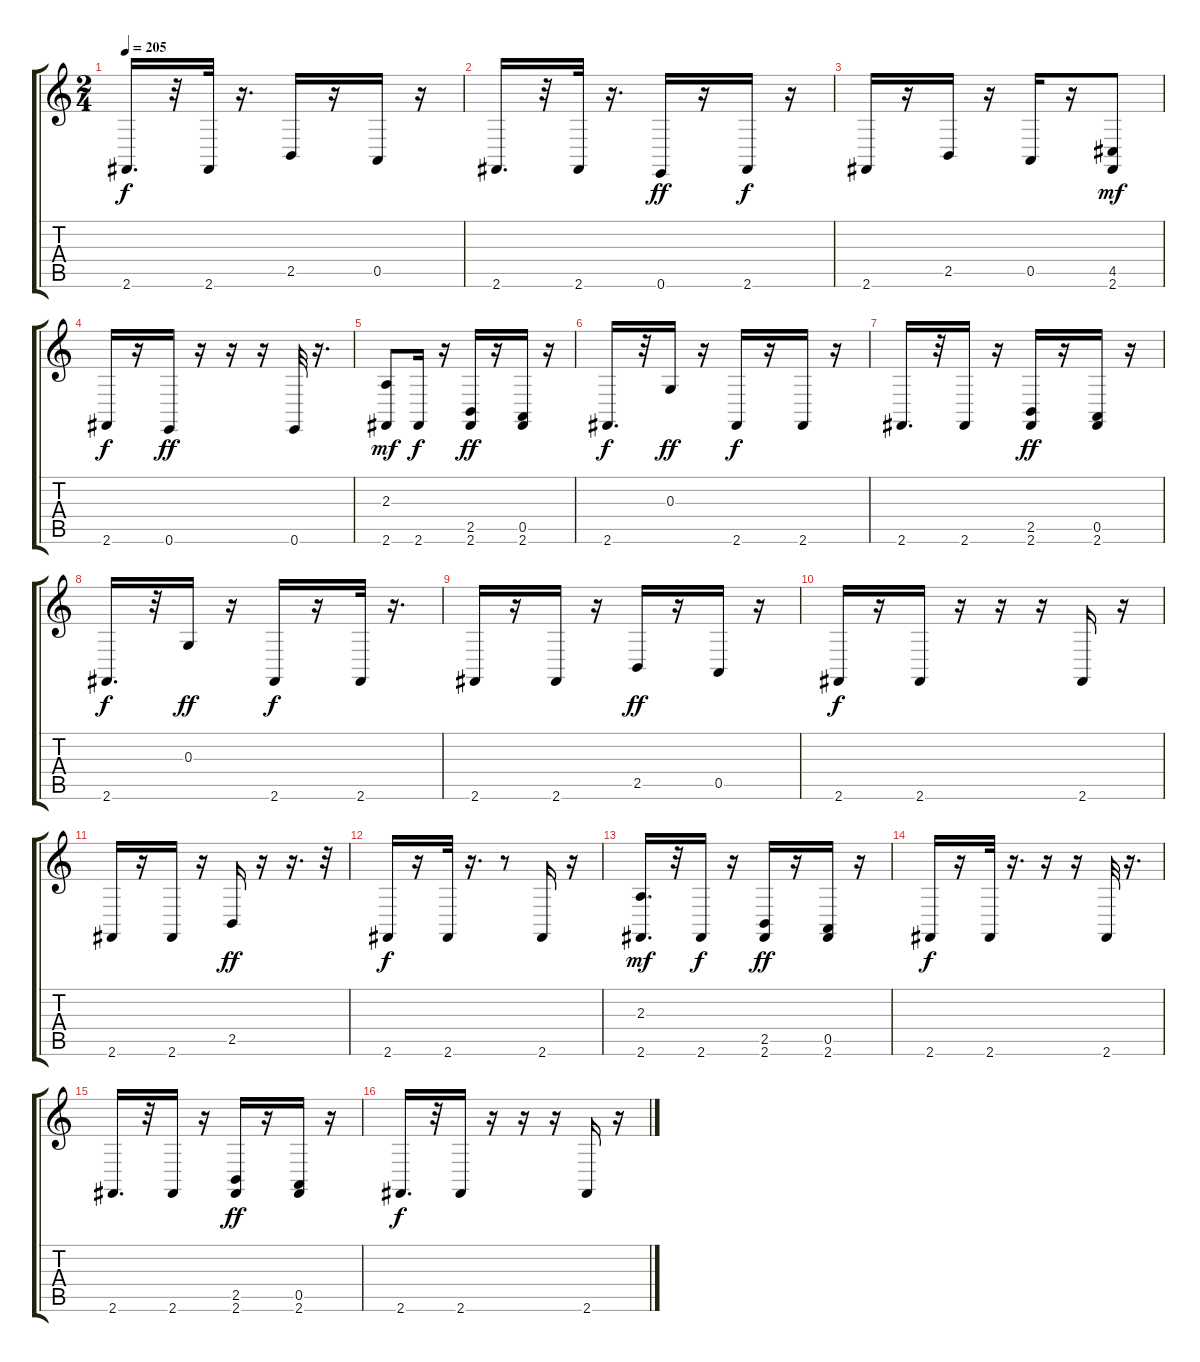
\track "" {instrument acousticgrandpiano}
\staff {score tabs}
\tuning (E4 B3 G3 D3 A2 E2) {hide}
\ts (2 4)
\tempo 205
\clef g2
\ks c
2.6.16{d dy f} r.32 2.6.32 r.16{d} 2.5.16 r.16 0.5.16 r.16 |
2.6.16{d} r.32 2.6.32 r.16{d} 0.6.16{dy ff} r.16 2.6.16{dy f} r.16 |
2.6.16 r.16 2.5.16 r.16 0.5.16 r.16 (4.5 2.6).8{dy mf} |
2.6.16{dy f} r.16 0.6.16{dy ff} r.16 r.16 r.16 0.6.32 r.16{d} |
(2.3 2.6).8{dy mf} 2.6.16{dy f} r.16 (2.5 2.6).16{dy ff} r.16 (0.5 2.6).16 r.16 |
2.6.16{d dy f} r.32 0.3.16{dy ff} r.16 2.6.16{dy f} r.16 2.6.16 r.16 |
2.6.16{d} r.32 2.6.16 r.16 (2.5 2.6).16{dy ff} r.16 (0.5 2.6).16 r.16 |
2.6.16{d dy f} r.32 0.3.16{dy ff} r.16 2.6.16{dy f} r.16 2.6.32 r.16{d} |
2.6.16 r.16 2.6.16 r.16 2.5.16{dy ff} r.16 0.5.16 r.16 |
2.6.16{dy f} r.16 2.6.16 r.16 r.16 r.16 2.6.16 r.16 |
2.6.16 r.16 2.6.16 r.16 2.5.16{dy ff} r.16 r.16{d} r.32 |
2.6.16{dy f} r.16 2.6.32 r.16{d} r.8 2.6.16 r.16 |
(2.3 2.6).16{d dy mf} r.32 2.6.16{dy f} r.16 (2.5 2.6).16{dy ff} r.16 (0.5 2.6).16 r.16 |
2.6.16{dy f} r.16 2.6.32 r.16{d} r.16 r.16 2.6.32 r.16{d} |
2.6.16{d} r.32 2.6.16 r.16 (2.5 2.6).16{dy ff} r.16 (0.5 2.6).16 r.16 |
2.6.16{d dy f} r.32 2.6.16 r.16 r.16 r.16 2.6.16 r.16
